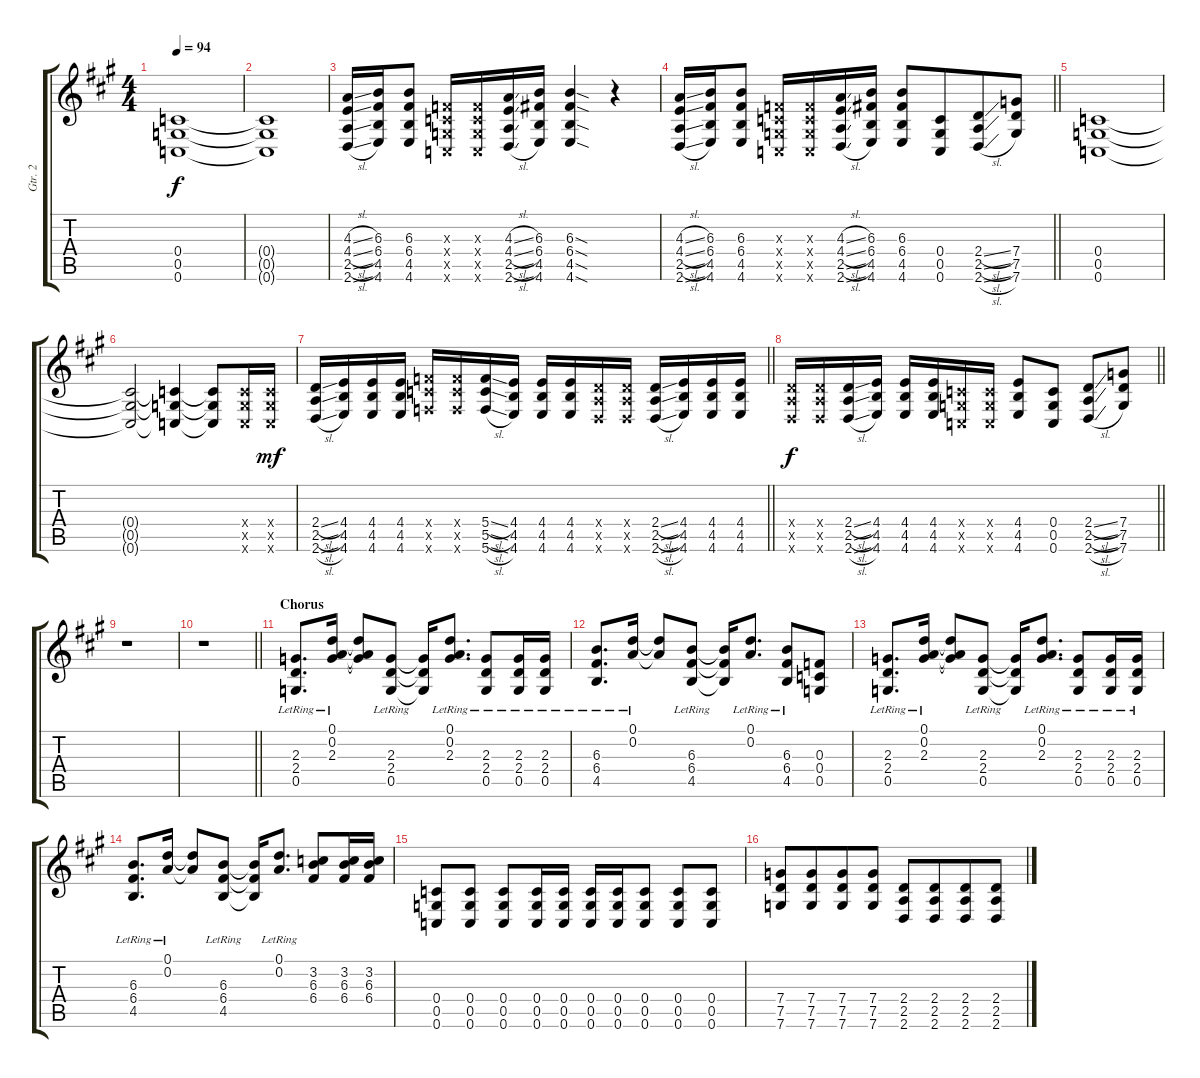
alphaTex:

\track ("Gtr. 2" "Gtr. 2") {instrument distortionguitar}
\staff {score tabs}
\tuning (D4 A3 F3 C3 G2 C2) {hide}
\ts (4 4)
\tempo 94
\clef g2
\ks a
(0.4 0.5 0.6).1{dy f} |
(0.4{t} 0.5{t} 0.6{t}).1 |
(4.3{sl} 4.4{sl} 2.5{sl} 2.6{sl}).16 (6.3 6.4 4.5 4.6).16 (6.3 6.4 4.5 4.6).8 (0.3{x} 0.4{x} 0.5{x} 0.6{x}).16 (0.3{x} 0.4{x} 0.5{x} 0.6{x}).16 (4.3{sl} 4.4{sl} 2.5{sl} 2.6{sl}).16 (6.3 6.4 4.5 4.6).16 (6.3{sod} 6.4{sod} 4.5{sod} 4.6{sod}).4 r.4 |
\barLineRight lightlight
(4.3{sl} 4.4{sl} 2.5{sl} 2.6{sl}).16 (6.3 6.4 4.5 4.6).16 (6.3 6.4 4.5 4.6).8 (0.3{x} 0.4{x} 0.5{x} 0.6{x}).16 (0.3{x} 0.4{x} 0.5{x} 0.6{x}).16 (4.3{sl} 4.4{sl} 2.5{sl} 2.6{sl}).16 (6.3 6.4 4.5 4.6).16 (6.3 6.4 4.5 4.6).8 (0.4 0.5 0.6).8{beam merge} (2.4{sl} 2.5{sl} 2.6{sl}).8 (7.4 7.5 7.6).8 |
(0.4 0.5 0.6).1 |
(0.4{t} 0.5{t} 0.6{t}).2 (0.4{t} 0.5{t} 0.6{t}).4 (0.4{t} 0.5{t} 0.6{t}).8 (0.4{x} 0.5{x} 0.6{x}).16 (0.4{x} 0.5{x} 0.6{x}).16{dy mf} |
\barLineRight lightlight
(2.4{sl} 2.5{sl} 2.6{sl}).16 (4.4 4.5 4.6).16 (4.4 4.5 4.6).16 (4.4 4.5 4.6).16 (5.4{x} 5.5{x} 5.6{x}).16 (5.4{x} 5.5{x} 5.6{x}).16 (5.4{sl} 5.5{sl} 5.6{sl}).16 (4.4 4.5 4.6).16 (4.4 4.5 4.6).16 (4.4 4.5 4.6).16 (2.4{x} 2.5{x} 2.6{x}).16 (2.4{x} 2.5{x} 2.6{x}).16 (2.4{sl} 2.5{sl} 2.6{sl}).16 (4.4 4.5 4.6).16 (4.4 4.5 4.6).16 (4.4 4.5 4.6).16 |
\barLineRight lightlight
(2.4{x} 2.5{x} 2.6{x}).16{dy f} (2.4{x} 2.5{x} 2.6{x}).16 (2.4{sl} 2.5{sl} 2.6{sl}).16 (4.4 4.5 4.6).16 (4.4 4.5 4.6).16 (4.4 4.5 4.6).16 (0.4{x} 0.5{x} 0.6{x}).16 (0.4{x} 0.5{x} 0.6{x}).16 (4.4 4.5 4.6).8 (0.4 0.5 0.6).8 (2.4{sl} 2.5{sl} 2.6{sl}).8 (7.4 7.5 7.6).8 |
r.1 |
\barLineRight lightlight
r.1 |
\section ("" "Chorus")
(2.3{lr} 2.4{lr} 0.5{lr}).8{d} (0.1{lr} 0.2{lr} 2.3{lr}).16 (0.1{t} 0.2{t} 2.3{t}).8 (2.3{lr} 2.4{lr} 0.5{lr}).8 (2.3{t} 2.4{t} 0.5{t}).16 (0.1{lr} 0.2{lr} 2.3{lr}).8{d} (2.3{lr} 2.4{lr} 0.5{lr}).8 (2.3{lr} 2.4{lr} 0.5{lr}).16 (2.3{lr} 2.4{lr} 0.5{lr}).16 |
(6.3{lr} 6.4{lr} 4.5{lr}).8{d} (0.1{lr} 0.2{lr}).16 (0.1{t} 0.2{t}).8 (6.3{lr} 6.4{lr} 4.5{lr}).8 (6.3{t} 6.4{t} 4.5{t}).16 (0.1{lr} 0.2{lr}).8{d} (6.3{lr} 6.4{lr} 4.5{lr}).8 (0.3 0.4 0.5).8 |
(2.3{lr} 2.4{lr} 0.5{lr}).8{d} (0.1{lr} 0.2{lr} 2.3{lr}).16 (0.1{t} 0.2{t} 2.3{t}).8 (2.3{lr} 2.4{lr} 0.5{lr}).8 (2.3{t} 2.4{t} 0.5{t}).16 (0.1{lr} 0.2{lr} 2.3{lr}).8{d} (2.3{lr} 2.4{lr} 0.5{lr}).8 (2.3{lr} 2.4{lr} 0.5{lr}).16 (2.3{lr} 2.4{lr} 0.5{lr}).16 |
(6.3{lr} 6.4{lr} 4.5{lr}).8{d} (0.1{lr} 0.2{lr}).16 (0.1{t} 0.2{t}).8 (6.3{lr} 6.4{lr} 4.5{lr}).8 (6.3{t} 6.4{t} 4.5{t}).16 (0.1{lr} 0.2{lr}).8{d} (3.2 6.3 6.4).8 (3.2 6.3 6.4).16 (3.2 6.3 6.4).16 |
(0.4 0.5 0.6).8 (0.4 0.5 0.6).8 (0.4 0.5 0.6).8 (0.4 0.5 0.6).16 (0.4 0.5 0.6).16 (0.4 0.5 0.6).16 (0.4 0.5 0.6).16 (0.4 0.5 0.6).8 (0.4 0.5 0.6).8 (0.4 0.5 0.6).8 |
(7.4 7.5 7.6).8 (7.4 7.5 7.6).8{beam merge} (7.4 7.5 7.6).8 (7.4 7.5 7.6).8 (2.4 2.5 2.6).8 (2.4 2.5 2.6).8{beam merge} (2.4 2.5 2.6).8 (2.4 2.5 2.6).8
